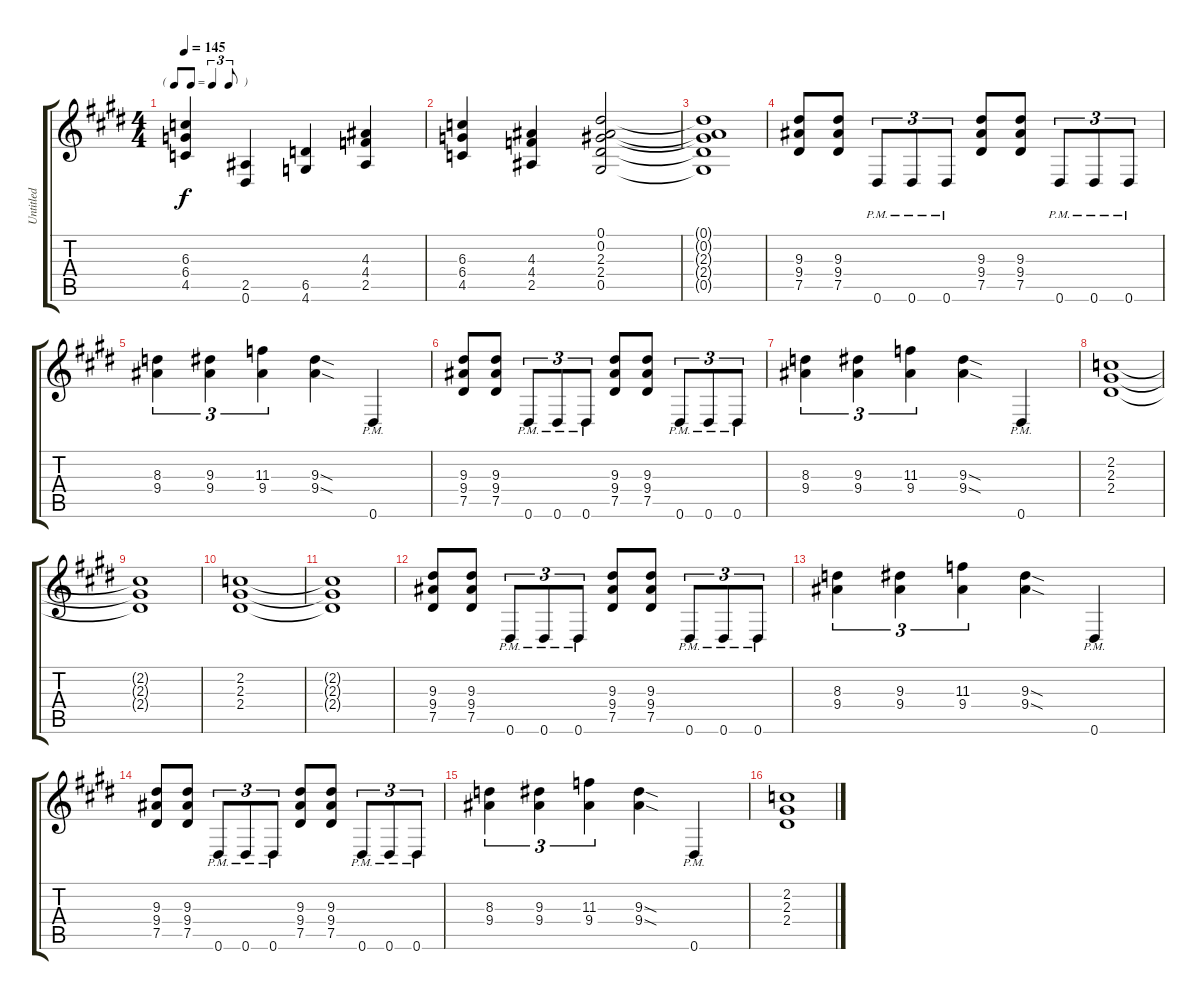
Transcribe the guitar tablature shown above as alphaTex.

\track ("Untitled" "Untitled") {instrument overdrivenguitar}
\staff {score tabs}
\tuning (Eb4 Bb3 Gb3 Db3 Ab2 Eb2) {hide}
\ts (4 4)
\tf triplet8th
\tempo 145
\clef g2
\ks c#minor
(6.3 6.4 4.5).4{dy f} (2.5 0.6).4 (6.5 4.6).4 (4.3 4.4 2.5).4 |
(6.3 6.4 4.5).4 (4.3 4.4 2.5).4 (0.1 0.2 2.3 2.4 0.5).2 |
(0.1{t} 0.2{t} 2.3{t} 2.4{t} 0.5{t}).1 |
\ks e
(9.3 9.4 7.5).8 (9.3 9.4 7.5).8 0.6{pm}.8{tu (3 2)} 0.6{pm}.8{tu (3 2)} 0.6{pm}.8{tu (3 2)} (9.3 9.4 7.5).8 (9.3 9.4 7.5).8 0.6{pm}.8{tu (3 2)} 0.6{pm}.8{tu (3 2)} 0.6{pm}.8{tu (3 2)} |
\ks c#minor
(8.3 9.4).4{tu (3 2)} (9.3 9.4).4{tu (3 2)} (11.3 9.4).4{tu (3 2)} (9.3{sod} 9.4{sod}).4 0.6{pm}.4 |
(9.3 9.4 7.5).8 (9.3 9.4 7.5).8 0.6{pm}.8{tu (3 2)} 0.6{pm}.8{tu (3 2)} 0.6{pm}.8{tu (3 2)} (9.3 9.4 7.5).8 (9.3 9.4 7.5).8 0.6{pm}.8{tu (3 2)} 0.6{pm}.8{tu (3 2)} 0.6{pm}.8{tu (3 2)} |
(8.3 9.4).4{tu (3 2)} (9.3 9.4).4{tu (3 2)} (11.3 9.4).4{tu (3 2)} (9.3{sod} 9.4{sod}).4 0.6{pm}.4 |
\ks e
(2.2 2.3 2.4).1 |
\ks c#minor
(2.2{t} 2.3{t} 2.4{t}).1 |
(2.2 2.3 2.4).1 |
(2.2{t} 2.3{t} 2.4{t}).1 |
\ks e
(9.3 9.4 7.5).8 (9.3 9.4 7.5).8 0.6{pm}.8{tu (3 2)} 0.6{pm}.8{tu (3 2)} 0.6{pm}.8{tu (3 2)} (9.3 9.4 7.5).8 (9.3 9.4 7.5).8 0.6{pm}.8{tu (3 2)} 0.6{pm}.8{tu (3 2)} 0.6{pm}.8{tu (3 2)} |
\ks c#minor
(8.3 9.4).4{tu (3 2)} (9.3 9.4).4{tu (3 2)} (11.3 9.4).4{tu (3 2)} (9.3{sod} 9.4{sod}).4 0.6{pm}.4 |
(9.3 9.4 7.5).8 (9.3 9.4 7.5).8 0.6{pm}.8{tu (3 2)} 0.6{pm}.8{tu (3 2)} 0.6{pm}.8{tu (3 2)} (9.3 9.4 7.5).8 (9.3 9.4 7.5).8 0.6{pm}.8{tu (3 2)} 0.6{pm}.8{tu (3 2)} 0.6{pm}.8{tu (3 2)} |
(8.3 9.4).4{tu (3 2)} (9.3 9.4).4{tu (3 2)} (11.3 9.4).4{tu (3 2)} (9.3{sod} 9.4{sod}).4 0.6{pm}.4 |
\ks e
(2.2 2.3 2.4).1
